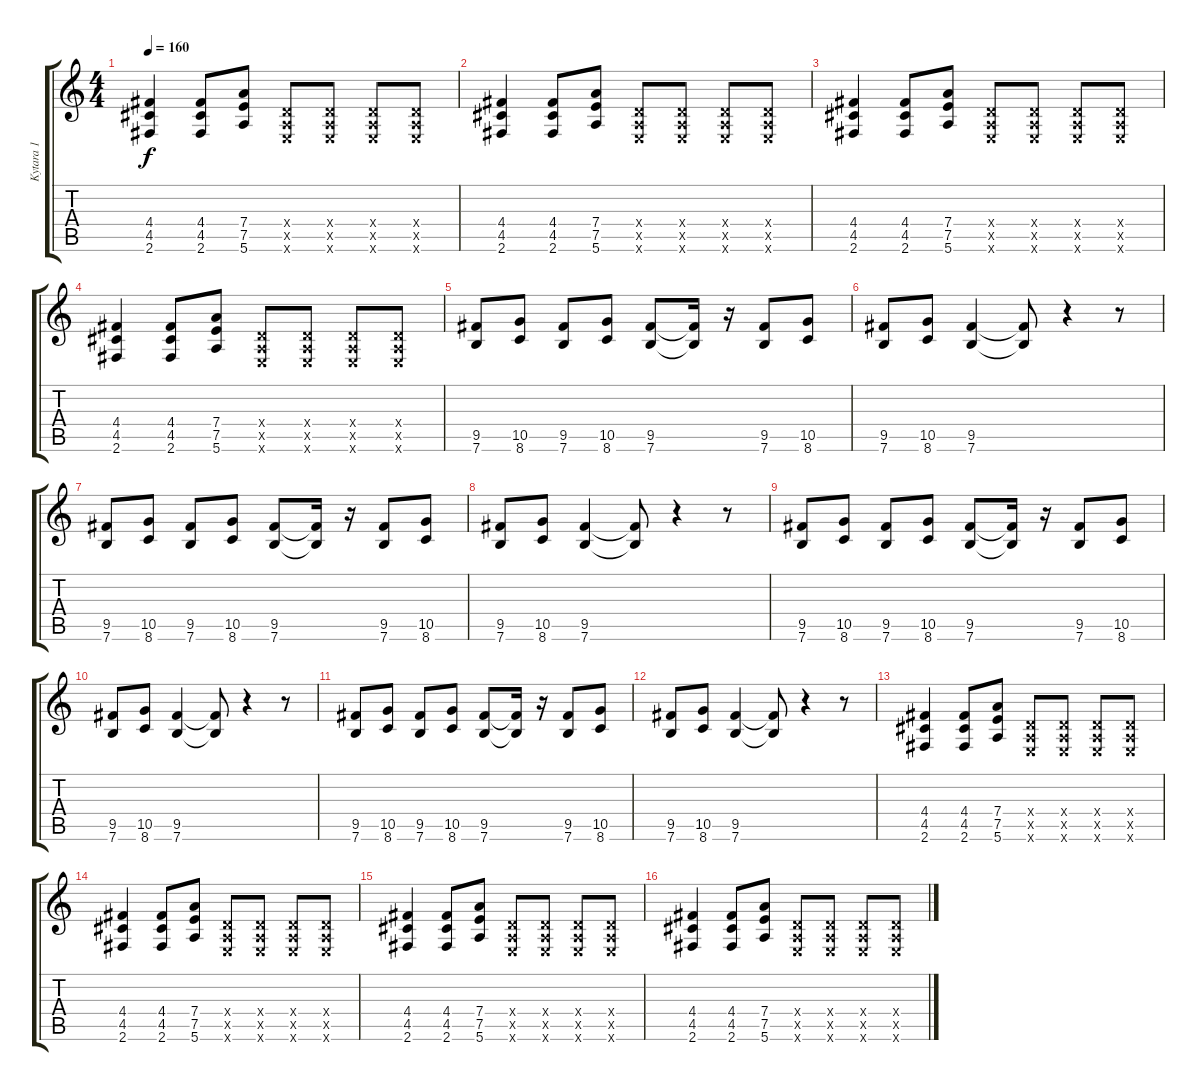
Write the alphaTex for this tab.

\track ("Kytara 1" "Kytara 1") {instrument overdrivenguitar}
\staff {score tabs}
\tuning (E4 B3 G3 D3 A2 E2) {hide}
\ts (4 4)
\tempo 160
\clef g2
\ks c
(4.4 4.5 2.6).4{dy f} (4.4 4.5 2.6).8 (7.4 7.5 5.6).8 (0.4{x} 0.5{x} 0.6{x}).8 (0.4{x} 0.5{x} 0.6{x}).8 (0.4{x} 0.5{x} 0.6{x}).8 (0.4{x} 0.5{x} 0.6{x}).8 |
(4.4 4.5 2.6).4 (4.4 4.5 2.6).8 (7.4 7.5 5.6).8 (0.4{x} 0.5{x} 0.6{x}).8 (0.4{x} 0.5{x} 0.6{x}).8 (0.4{x} 0.5{x} 0.6{x}).8 (0.4{x} 0.5{x} 0.6{x}).8 |
(4.4 4.5 2.6).4 (4.4 4.5 2.6).8 (7.4 7.5 5.6).8 (0.4{x} 0.5{x} 0.6{x}).8 (0.4{x} 0.5{x} 0.6{x}).8 (0.4{x} 0.5{x} 0.6{x}).8 (0.4{x} 0.5{x} 0.6{x}).8 |
(4.4 4.5 2.6).4 (4.4 4.5 2.6).8 (7.4 7.5 5.6).8 (0.4{x} 0.5{x} 0.6{x}).8 (0.4{x} 0.5{x} 0.6{x}).8 (0.4{x} 0.5{x} 0.6{x}).8 (0.4{x} 0.5{x} 0.6{x}).8 |
(9.5 7.6).8 (10.5 8.6).8 (9.5 7.6).8 (10.5 8.6).8 (9.5 7.6).8 (9.5{t} 7.6{t}).16 r.16 (9.5 7.6).8 (10.5 8.6).8 |
(9.5 7.6).8 (10.5 8.6).8 (9.5 7.6).4 (9.5{t} 7.6{t}).8 r.4 r.8 |
(9.5 7.6).8 (10.5 8.6).8 (9.5 7.6).8 (10.5 8.6).8 (9.5 7.6).8 (9.5{t} 7.6{t}).16 r.16 (9.5 7.6).8 (10.5 8.6).8 |
(9.5 7.6).8 (10.5 8.6).8 (9.5 7.6).4 (9.5{t} 7.6{t}).8 r.4 r.8 |
(9.5 7.6).8 (10.5 8.6).8 (9.5 7.6).8 (10.5 8.6).8 (9.5 7.6).8 (9.5{t} 7.6{t}).16 r.16 (9.5 7.6).8 (10.5 8.6).8 |
(9.5 7.6).8 (10.5 8.6).8 (9.5 7.6).4 (9.5{t} 7.6{t}).8 r.4 r.8 |
(9.5 7.6).8 (10.5 8.6).8 (9.5 7.6).8 (10.5 8.6).8 (9.5 7.6).8 (9.5{t} 7.6{t}).16 r.16 (9.5 7.6).8 (10.5 8.6).8 |
(9.5 7.6).8 (10.5 8.6).8 (9.5 7.6).4 (9.5{t} 7.6{t}).8 r.4 r.8 |
(4.4 4.5 2.6).4 (4.4 4.5 2.6).8 (7.4 7.5 5.6).8 (0.4{x} 0.5{x} 0.6{x}).8 (0.4{x} 0.5{x} 0.6{x}).8 (0.4{x} 0.5{x} 0.6{x}).8 (0.4{x} 0.5{x} 0.6{x}).8 |
(4.4 4.5 2.6).4 (4.4 4.5 2.6).8 (7.4 7.5 5.6).8 (0.4{x} 0.5{x} 0.6{x}).8 (0.4{x} 0.5{x} 0.6{x}).8 (0.4{x} 0.5{x} 0.6{x}).8 (0.4{x} 0.5{x} 0.6{x}).8 |
(4.4 4.5 2.6).4 (4.4 4.5 2.6).8 (7.4 7.5 5.6).8 (0.4{x} 0.5{x} 0.6{x}).8 (0.4{x} 0.5{x} 0.6{x}).8 (0.4{x} 0.5{x} 0.6{x}).8 (0.4{x} 0.5{x} 0.6{x}).8 |
(4.4 4.5 2.6).4 (4.4 4.5 2.6).8 (7.4 7.5 5.6).8 (0.4{x} 0.5{x} 0.6{x}).8 (0.4{x} 0.5{x} 0.6{x}).8 (0.4{x} 0.5{x} 0.6{x}).8 (0.4{x} 0.5{x} 0.6{x}).8
